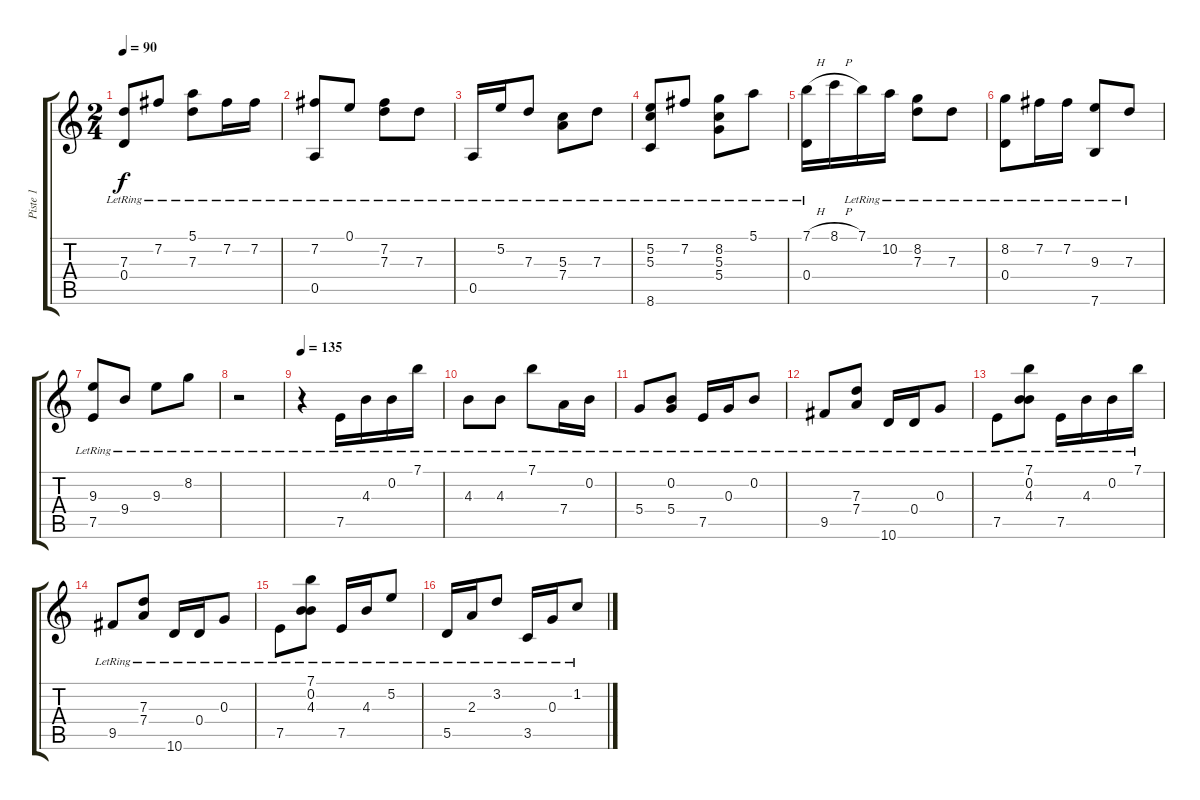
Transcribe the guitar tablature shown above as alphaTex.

\track ("Piste 1" "Piste 1") {instrument acousticguitarnylon}
\staff {score tabs}
\tuning (E4 B3 G3 D3 A2 E2) {hide}
\ts (2 4)
\tempo 90
\clef g2
\ks c
(7.3{lr} 0.4{lr}).8{dy f} 7.2{lr}.8 (5.1{lr} 7.3{lr}).8 7.2{lr}.16 7.2{lr}.16 |
(7.2{lr} 0.5{lr}).8 0.1{lr}.8 (7.2{lr} 7.3{lr}).8 7.3{lr}.8 |
0.5{lr}.16 5.2{lr}.16 7.3{lr}.8 (5.3{lr} 7.4{lr}).8 7.3{lr}.8 |
(5.2{lr} 5.3{lr} 8.6{lr}).8 7.2{lr}.8 (8.2{lr} 5.3{lr} 5.4{lr}).8 5.1{lr}.8 |
(7.1{h} 0.4{lr}).16 8.1{h}.16 7.1{lr}.16 10.2{lr}.16 (8.2{lr} 7.3{lr}).8 7.3{lr}.8 |
(8.2{lr} 0.4{lr}).8 7.2{lr}.16 7.2{lr}.16 (9.3{lr} 7.6{lr}).8 7.3{lr}.8 |
(9.3{lr} 7.5{lr}).8 9.4{lr}.8 9.3{lr}.8 8.2{lr}.8 |
r.2 |
\tempo 135
r.4 7.5{lr}.16 4.3{lr}.16 0.2{lr}.16 7.1{lr}.16 |
4.3{lr}.8 4.3{lr}.8 7.1{lr}.8 7.4{lr}.16 0.2{lr}.16 |
5.4{lr}.8 (0.2{lr} 5.4{lr}).8 7.5{lr}.16 0.3{lr}.16 0.2{lr}.8 |
9.5{lr}.8 (7.3{lr} 7.4{lr}).8 10.6{lr}.16 0.4{lr}.16 0.3{lr}.8 |
7.5{lr}.8 (7.1{lr} 0.2{lr} 4.3{lr}).8 7.5{lr}.16 4.3{lr}.16 0.2{lr}.16 7.1{lr}.16 |
9.5{lr}.8 (7.3{lr} 7.4{lr}).8 10.6{lr}.16 0.4{lr}.16 0.3{lr}.8 |
7.5{lr}.8 (7.1{lr} 0.2{lr} 4.3{lr}).8 7.5{lr}.16 4.3{lr}.16 5.2{lr}.8 |
5.5{lr}.16 2.3{lr}.16 3.2{lr}.8 3.5{lr}.16 0.3{lr}.16 1.2{lr}.8
